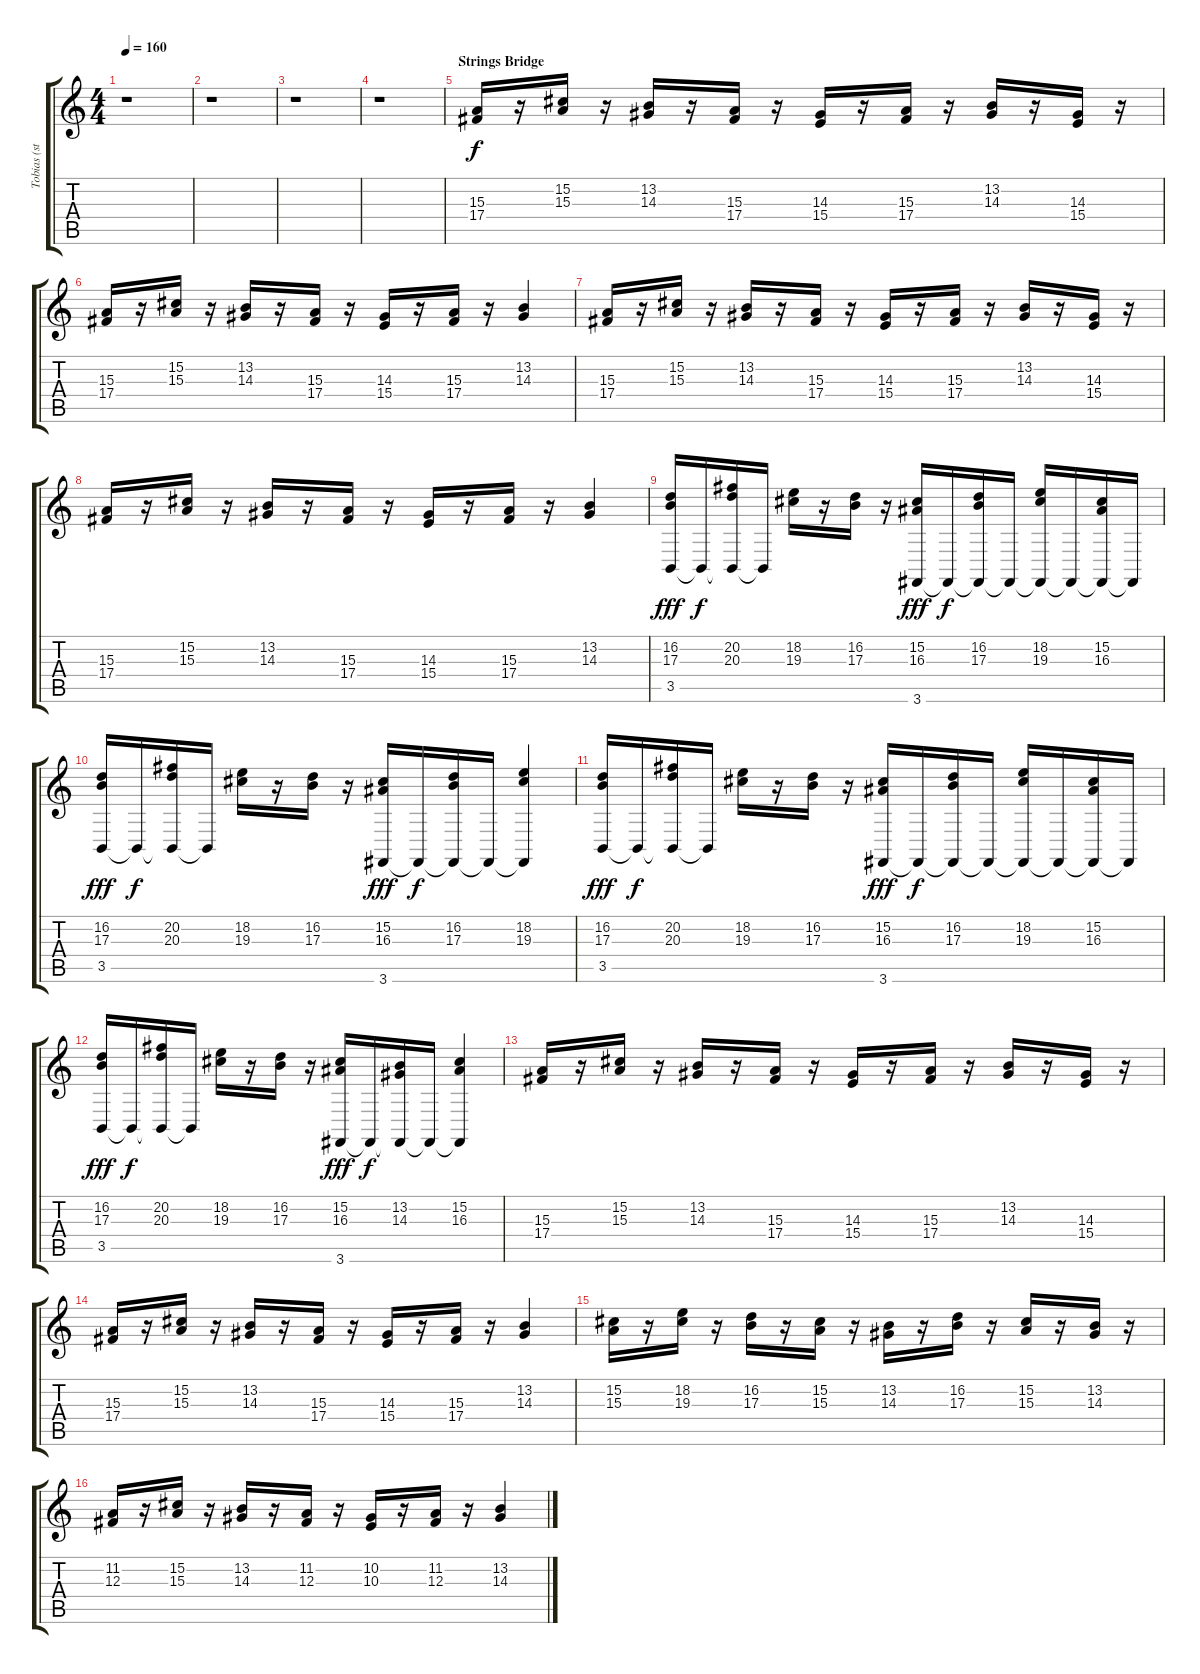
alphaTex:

\track ("Tobias (strings)" "Tobias (st") {instrument stringensemble1}
\staff {score tabs}
\tuning (Eb4 Bb3 Gb3 Db3 Ab2 Eb2) {hide}
\ts (4 4)
\tempo 160
\clef g2
\ks c
r.1{dy f} |
r.1 |
r.1 |
r.1 |
\section ("" "Strings Bridge")
(15.3 17.4).16 r.16 (15.2 15.3).16 r.16 (13.2 14.3).16 r.16 (15.3 17.4).16 r.16 (14.3 15.4).16 r.16 (15.3 17.4).16 r.16 (13.2 14.3).16 r.16 (14.3 15.4).16 r.16 |
(15.3 17.4).16 r.16 (15.2 15.3).16 r.16 (13.2 14.3).16 r.16 (15.3 17.4).16 r.16 (14.3 15.4).16 r.16 (15.3 17.4).16 r.16 (13.2 14.3).4 |
(15.3 17.4).16 r.16 (15.2 15.3).16 r.16 (13.2 14.3).16 r.16 (15.3 17.4).16 r.16 (14.3 15.4).16 r.16 (15.3 17.4).16 r.16 (13.2 14.3).16 r.16 (14.3 15.4).16 r.16 |
(15.3 17.4).16 r.16 (15.2 15.3).16 r.16 (13.2 14.3).16 r.16 (15.3 17.4).16 r.16 (14.3 15.4).16 r.16 (15.3 17.4).16 r.16 (13.2 14.3).4 |
(16.2 17.3 3.5).16{dy fff} 3.5{t}.16{dy f} (20.2 20.3 3.5{t}).16 3.5{t}.16 (18.2 19.3).16 r.16 (16.2 17.3).16 r.16 (15.2 16.3 3.6).16{dy fff} 3.6{t}.16{dy f} (16.2 17.3 3.6{t}).16 3.6{t}.16 (18.2 19.3 3.6{t}).16 3.6{t}.16 (15.2 16.3 3.6{t}).16 3.6{t}.16 |
(16.2 17.3 3.5).16{dy fff} 3.5{t}.16{dy f} (20.2 20.3 3.5{t}).16 3.5{t}.16 (18.2 19.3).16 r.16 (16.2 17.3).16 r.16 (15.2 16.3 3.6).16{dy fff} 3.6{t}.16{dy f} (16.2 17.3 3.6{t}).16 3.6{t}.16 (18.2 19.3 3.6{t}).4 |
(16.2 17.3 3.5).16{dy fff} 3.5{t}.16{dy f} (20.2 20.3 3.5{t}).16 3.5{t}.16 (18.2 19.3).16 r.16 (16.2 17.3).16 r.16 (15.2 16.3 3.6).16{dy fff} 3.6{t}.16{dy f} (16.2 17.3 3.6{t}).16 3.6{t}.16 (18.2 19.3 3.6{t}).16 3.6{t}.16 (15.2 16.3 3.6{t}).16 3.6{t}.16 |
(16.2 17.3 3.5).16{dy fff} 3.5{t}.16{dy f} (20.2 20.3 3.5{t}).16 3.5{t}.16 (18.2 19.3).16 r.16 (16.2 17.3).16 r.16 (15.2 16.3 3.6).16{dy fff} 3.6{t}.16{dy f} (13.2 14.3 3.6{t}).16 3.6{t}.16 (15.2 16.3 3.6{t}).4 |
(15.3 17.4).16 r.16 (15.2 15.3).16 r.16 (13.2 14.3).16 r.16 (15.3 17.4).16 r.16 (14.3 15.4).16 r.16 (15.3 17.4).16 r.16 (13.2 14.3).16 r.16 (14.3 15.4).16 r.16 |
(15.3 17.4).16 r.16 (15.2 15.3).16 r.16 (13.2 14.3).16 r.16 (15.3 17.4).16 r.16 (14.3 15.4).16 r.16 (15.3 17.4).16 r.16 (13.2 14.3).4 |
(15.2 15.3).16 r.16 (18.2 19.3).16 r.16 (16.2 17.3).16 r.16 (15.2 15.3).16 r.16 (13.2 14.3).16 r.16 (16.2 17.3).16 r.16 (15.2 15.3).16 r.16 (13.2 14.3).16 r.16 |
(11.2 12.3).16 r.16 (15.2 15.3).16 r.16 (13.2 14.3).16 r.16 (11.2 12.3).16 r.16 (10.2 10.3).16 r.16 (11.2 12.3).16 r.16 (13.2 14.3).4
